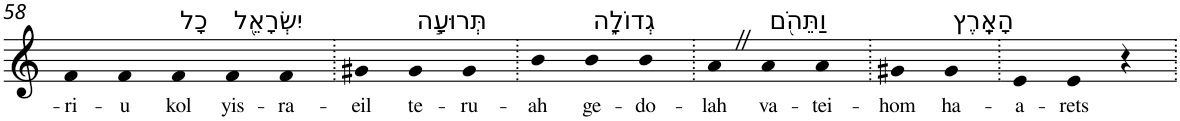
**kern	**text
*part1	*part1
*staff1	*staff1
*I"Piano	*
*I'Pno	*
!!LO:PB:g=z
*clefG2	*
*k[]	*
=58	=58
!	!LO:LY:b
4f	-ri-
!	!LO:LY:b
4f	-u
!LO:TX:a:t=כָל	!
!	!LO:LY:b
4f	kol
!LO:TX:a:t=יִשְׂרָאֵ֖ל	!
!	!LO:LY:b
4f	yis-
!	!LO:LY:b
4f	-ra-
=59.	=59.
!	!LO:LY:b
4g#X	-eil
!LO:TX:a:t=תְּרוּעָ֣ה	!
!	!LO:LY:b
4g#	te-
!	!LO:LY:b
4g#	-ru-
=60.	=60.
!	!LO:LY:b
4b	-ah
!LO:TX:a:t=גְדוֹלָ֑ה	!
!	!LO:LY:b
4b	ge-
!	!LO:LY:b
4b	-do-
=61.	=61.
!	!LO:LY:b
4aZ	-lah
!LO:TX:a:t=וַתֵּהֹ֖ם	!
!	!LO:LY:b
4a	va-
!	!LO:LY:b
4a	-tei-
=62.	=62.
!	!LO:LY:b
4g#X	-hom
!LO:TX:a:t=הָאָֽרֶץ	!
!	!LO:LY:b
4g#	ha-
=63.	=63.
!	!LO:LY:b
4e	-a-
!	!LO:LY:b
4e	-rets
4r	.
=.	=.
*-	*-
